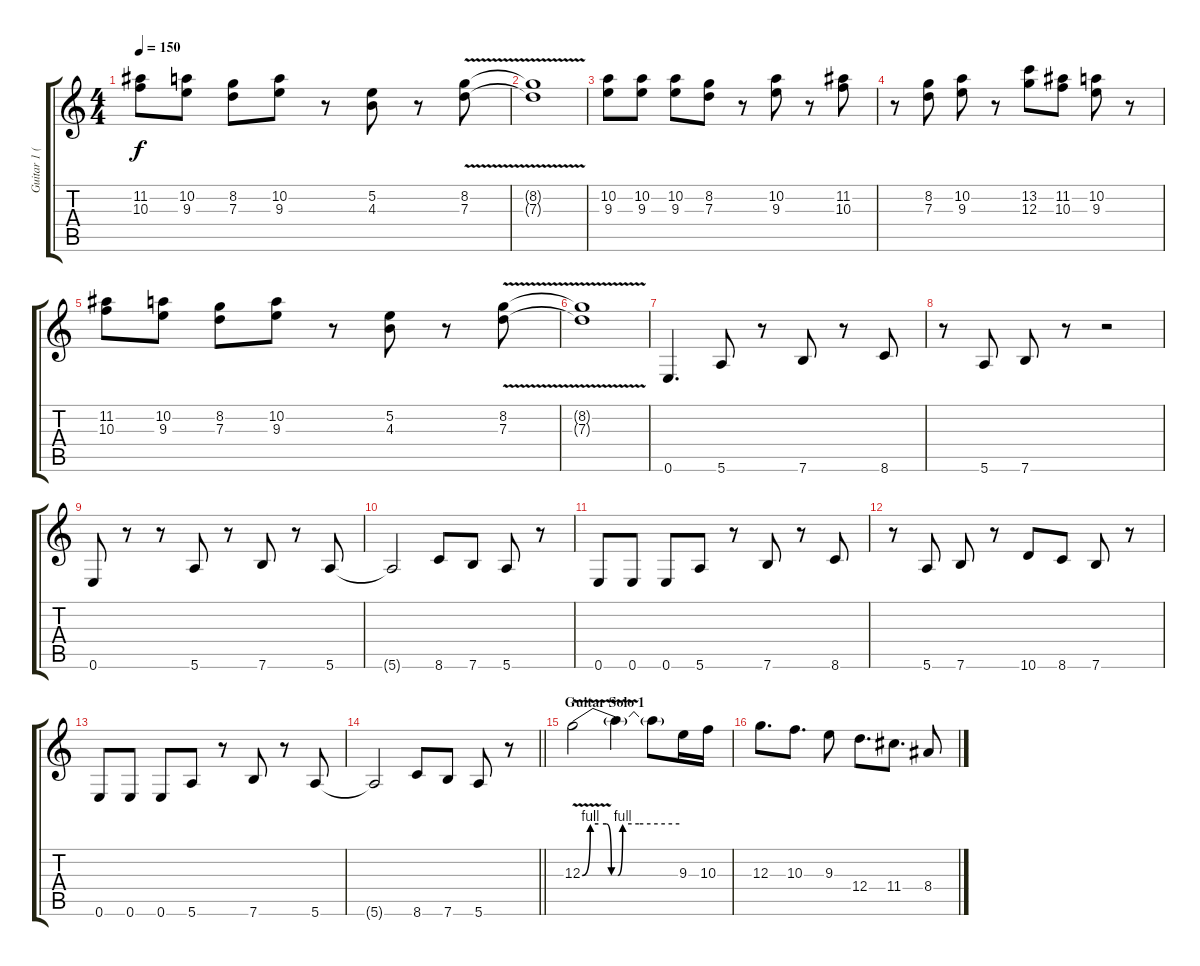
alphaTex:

\track ("Guitar 1 (Smith)" "Guitar 1 (") {instrument distortionguitar}
\staff {score tabs}
\tuning (E4 B3 G3 D3 A2 E2) {hide}
\ts (4 4)
\tempo 150
\clef g2
\ks c
(11.2 10.3).8{dy f} (10.2 9.3).8 (8.2 7.3).8 (10.2 9.3).8 r.8 (5.2 4.3).8 r.8 (8.2{v} 7.3{v}).8 |
(8.2{t} 7.3{t}).1 |
(10.2 9.3).8 (10.2 9.3).8 (10.2 9.3).8 (8.2 7.3).8 r.8 (10.2 9.3).8 r.8 (11.2 10.3).8 |
r.8 (8.2 7.3).8 (10.2 9.3).8 r.8 (13.2 12.3).8 (11.2 10.3).8 (10.2 9.3).8 r.8 |
(11.2 10.3).8 (10.2 9.3).8 (8.2 7.3).8 (10.2 9.3).8 r.8 (5.2 4.3).8 r.8 (8.2{v} 7.3{v}).8 |
(8.2{t} 7.3{t}).1 |
0.6.4{d} 5.6.8 r.8 7.6.8 r.8 8.6.8 |
r.8 5.6.8 7.6.8 r.8 r.2 |
0.6.8 r.8 r.8 5.6.8 r.8 7.6.8 r.8 5.6.8 |
5.6{t}.2 8.6.8 7.6.8 5.6.8 r.8 |
0.6.8 0.6.8 0.6.8 5.6.8 r.8 7.6.8 r.8 8.6.8 |
r.8 5.6.8 7.6.8 r.8 10.6.8 8.6.8 7.6.8 r.8 |
0.6.8 0.6.8 0.6.8 5.6.8 r.8 7.6.8 r.8 5.6.8 |
\barLineRight lightlight
5.6{t}.2 8.6.8 7.6.8 5.6.8 r.8 |
\section ("" "Guitar Solo 1")
12.3{be (custom 0 0 5 4 10 4 15 4 18 0 22 0 25 4 35 4 60 4) v}.2{volume 14} 12.3{t}.4 12.3{t}.8 9.3.16 10.3.16 |
12.3.8{d} 10.3.8{d} 9.3.8 12.4.8{d} 11.4.8{d} 8.4.8
